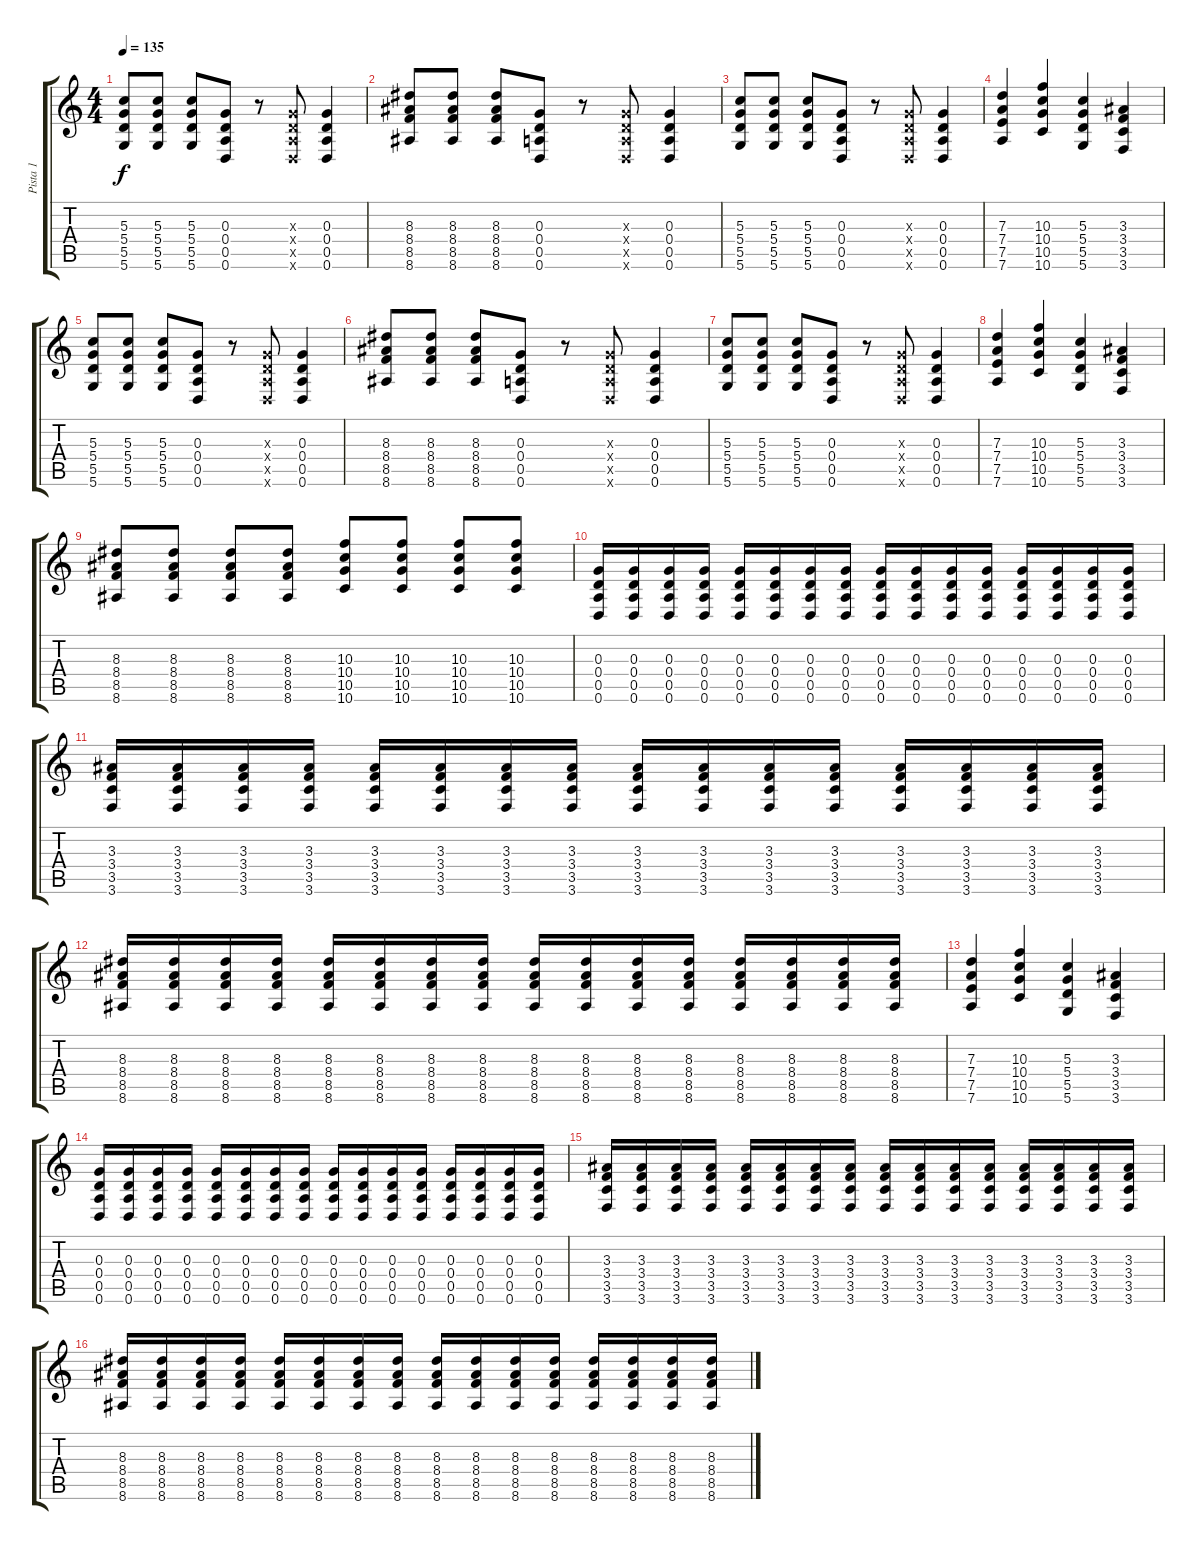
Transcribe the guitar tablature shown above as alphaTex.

\track ("Pista 1" "Pista 1") {instrument overdrivenguitar}
\staff {score tabs}
\tuning (E4 B3 G3 D3 A2 D2) {hide}
\ts (4 4)
\tempo 135
\clef g2
\ks c
(5.3 5.4 5.5 5.6).8{dy f} (5.3 5.4 5.5 5.6).8 (5.3 5.4 5.5 5.6).8 (0.3 0.4 0.5 0.6).8 r.8 (0.3{x} 0.4{x} 0.5{x} 0.6{x}).8 (0.3 0.4 0.5 0.6).4 |
(8.3 8.4 8.5 8.6).8 (8.3 8.4 8.5 8.6).8 (8.3 8.4 8.5 8.6).8 (0.3 0.4 0.5 0.6).8 r.8 (0.3{x} 0.4{x} 0.5{x} 0.6{x}).8 (0.3 0.4 0.5 0.6).4 |
(5.3 5.4 5.5 5.6).8 (5.3 5.4 5.5 5.6).8 (5.3 5.4 5.5 5.6).8 (0.3 0.4 0.5 0.6).8 r.8 (0.3{x} 0.4{x} 0.5{x} 0.6{x}).8 (0.3 0.4 0.5 0.6).4 |
(7.3 7.4 7.5 7.6).4 (10.3 10.4 10.5 10.6).4 (5.3 5.4 5.5 5.6).4 (3.3 3.4 3.5 3.6).4 |
(5.3 5.4 5.5 5.6).8 (5.3 5.4 5.5 5.6).8 (5.3 5.4 5.5 5.6).8 (0.3 0.4 0.5 0.6).8 r.8 (0.3{x} 0.4{x} 0.5{x} 0.6{x}).8 (0.3 0.4 0.5 0.6).4 |
(8.3 8.4 8.5 8.6).8 (8.3 8.4 8.5 8.6).8 (8.3 8.4 8.5 8.6).8 (0.3 0.4 0.5 0.6).8 r.8 (0.3{x} 0.4{x} 0.5{x} 0.6{x}).8 (0.3 0.4 0.5 0.6).4 |
(5.3 5.4 5.5 5.6).8 (5.3 5.4 5.5 5.6).8 (5.3 5.4 5.5 5.6).8 (0.3 0.4 0.5 0.6).8 r.8 (0.3{x} 0.4{x} 0.5{x} 0.6{x}).8 (0.3 0.4 0.5 0.6).4 |
(7.3 7.4 7.5 7.6).4 (10.3 10.4 10.5 10.6).4 (5.3 5.4 5.5 5.6).4 (3.3 3.4 3.5 3.6).4 |
(8.3 8.4 8.5 8.6).8 (8.3 8.4 8.5 8.6).8 (8.3 8.4 8.5 8.6).8 (8.3 8.4 8.5 8.6).8 (10.3 10.4 10.5 10.6).8 (10.3 10.4 10.5 10.6).8 (10.3 10.4 10.5 10.6).8 (10.3 10.4 10.5 10.6).8 |
(0.3 0.4 0.5 0.6).16 (0.3 0.4 0.5 0.6).16 (0.3 0.4 0.5 0.6).16 (0.3 0.4 0.5 0.6).16 (0.3 0.4 0.5 0.6).16 (0.3 0.4 0.5 0.6).16 (0.3 0.4 0.5 0.6).16 (0.3 0.4 0.5 0.6).16 (0.3 0.4 0.5 0.6).16 (0.3 0.4 0.5 0.6).16 (0.3 0.4 0.5 0.6).16 (0.3 0.4 0.5 0.6).16 (0.3 0.4 0.5 0.6).16 (0.3 0.4 0.5 0.6).16 (0.3 0.4 0.5 0.6).16 (0.3 0.4 0.5 0.6).16 |
(3.3 3.4 3.5 3.6).16 (3.3 3.4 3.5 3.6).16 (3.3 3.4 3.5 3.6).16 (3.3 3.4 3.5 3.6).16 (3.3 3.4 3.5 3.6).16 (3.3 3.4 3.5 3.6).16 (3.3 3.4 3.5 3.6).16 (3.3 3.4 3.5 3.6).16 (3.3 3.4 3.5 3.6).16 (3.3 3.4 3.5 3.6).16 (3.3 3.4 3.5 3.6).16 (3.3 3.4 3.5 3.6).16 (3.3 3.4 3.5 3.6).16 (3.3 3.4 3.5 3.6).16 (3.3 3.4 3.5 3.6).16 (3.3 3.4 3.5 3.6).16 |
(8.3 8.4 8.5 8.6).16 (8.3 8.4 8.5 8.6).16 (8.3 8.4 8.5 8.6).16 (8.3 8.4 8.5 8.6).16 (8.3 8.4 8.5 8.6).16 (8.3 8.4 8.5 8.6).16 (8.3 8.4 8.5 8.6).16 (8.3 8.4 8.5 8.6).16 (8.3 8.4 8.5 8.6).16 (8.3 8.4 8.5 8.6).16 (8.3 8.4 8.5 8.6).16 (8.3 8.4 8.5 8.6).16 (8.3 8.4 8.5 8.6).16 (8.3 8.4 8.5 8.6).16 (8.3 8.4 8.5 8.6).16 (8.3 8.4 8.5 8.6).16 |
(7.3 7.4 7.5 7.6).4 (10.3 10.4 10.5 10.6).4 (5.3 5.4 5.5 5.6).4 (3.3 3.4 3.5 3.6).4 |
(0.3 0.4 0.5 0.6).16 (0.3 0.4 0.5 0.6).16 (0.3 0.4 0.5 0.6).16 (0.3 0.4 0.5 0.6).16 (0.3 0.4 0.5 0.6).16 (0.3 0.4 0.5 0.6).16 (0.3 0.4 0.5 0.6).16 (0.3 0.4 0.5 0.6).16 (0.3 0.4 0.5 0.6).16 (0.3 0.4 0.5 0.6).16 (0.3 0.4 0.5 0.6).16 (0.3 0.4 0.5 0.6).16 (0.3 0.4 0.5 0.6).16 (0.3 0.4 0.5 0.6).16 (0.3 0.4 0.5 0.6).16 (0.3 0.4 0.5 0.6).16 |
(3.3 3.4 3.5 3.6).16 (3.3 3.4 3.5 3.6).16 (3.3 3.4 3.5 3.6).16 (3.3 3.4 3.5 3.6).16 (3.3 3.4 3.5 3.6).16 (3.3 3.4 3.5 3.6).16 (3.3 3.4 3.5 3.6).16 (3.3 3.4 3.5 3.6).16 (3.3 3.4 3.5 3.6).16 (3.3 3.4 3.5 3.6).16 (3.3 3.4 3.5 3.6).16 (3.3 3.4 3.5 3.6).16 (3.3 3.4 3.5 3.6).16 (3.3 3.4 3.5 3.6).16 (3.3 3.4 3.5 3.6).16 (3.3 3.4 3.5 3.6).16 |
(8.3 8.4 8.5 8.6).16 (8.3 8.4 8.5 8.6).16 (8.3 8.4 8.5 8.6).16 (8.3 8.4 8.5 8.6).16 (8.3 8.4 8.5 8.6).16 (8.3 8.4 8.5 8.6).16 (8.3 8.4 8.5 8.6).16 (8.3 8.4 8.5 8.6).16 (8.3 8.4 8.5 8.6).16 (8.3 8.4 8.5 8.6).16 (8.3 8.4 8.5 8.6).16 (8.3 8.4 8.5 8.6).16 (8.3 8.4 8.5 8.6).16 (8.3 8.4 8.5 8.6).16 (8.3 8.4 8.5 8.6).16 (8.3 8.4 8.5 8.6).16
